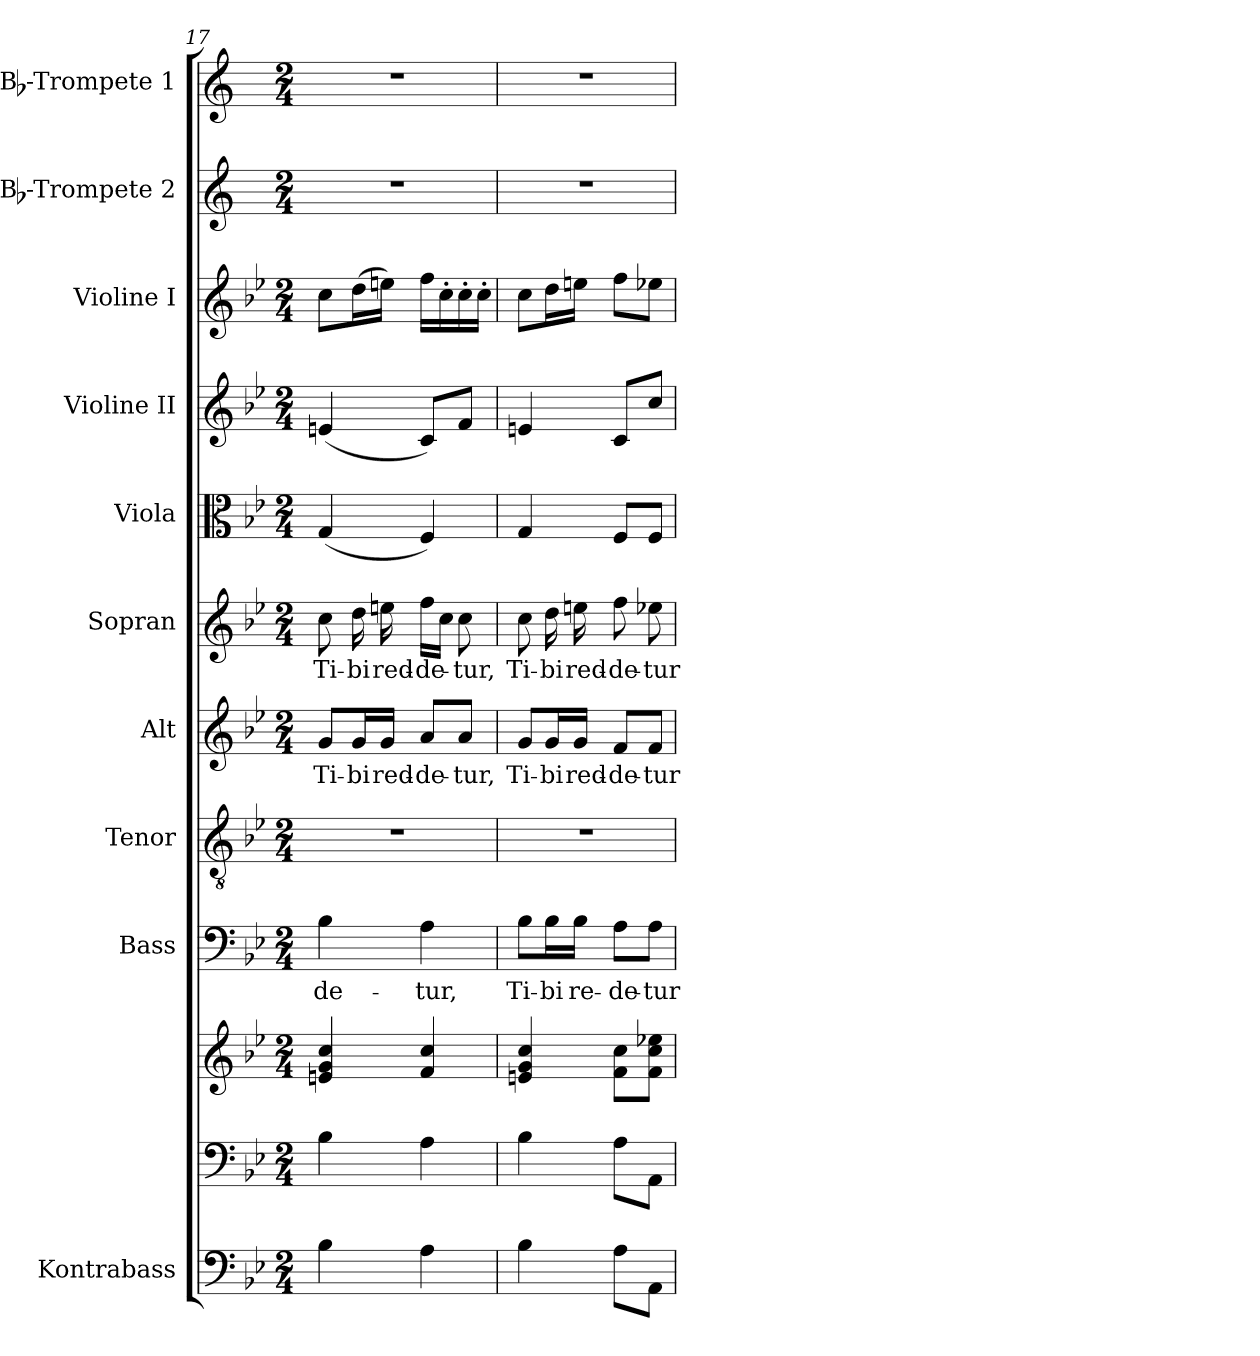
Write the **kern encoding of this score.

**kern	**kern	**kern	**kern	**text	**kern	**kern	**text	**kern	**text	**kern	**kern	**kern	**kern	**kern
*part11	*part10	*part10	*part9	*part9	*part8	*part7	*part7	*part6	*part6	*part5	*part4	*part3	*part2	*part1
*staff12	*staff11	*staff10	*staff9	*staff9	*staff8	*staff7	*staff7	*staff6	*staff6	*staff5	*staff4	*staff3	*staff2	*staff1
*I"Kontrabass	*	*	*I"Bass	*	*I"Tenor	*I"Alt	*	*I"Sopran	*	*I"Viola	*I"Violine II	*I"Violine I	*I"Bb-Trompete 2	*I"Bb-Trompete 1
*I'Kb.	*	*	*I'B.	*	*I'T.	*I'A.	*	*I'S.	*	*I'Vla.	*I'Vl. II	*I'Vl. I	*I'Bb Trp. 2	*I'Bb Trp. 1
*clefF4	*clefF4	*clefG2	*clefF4	*	*clefGv2	*clefG2	*	*clefG2	*	*clefC3	*clefG2	*clefG2	*clefG2	*clefG2
*ITrd7c12	*	*	*	*	*	*	*	*	*	*	*	*	*ITrd1c2	*ITrd1c2
*k[b-e-]	*k[b-e-]	*k[b-e-]	*k[b-e-]	*	*k[b-e-]	*k[b-e-]	*	*k[b-e-]	*	*k[b-e-]	*k[b-e-]	*k[b-e-]	*k[b-e-]	*k[b-e-]
*B-:	*B-:	*B-:	*B-:	*	*B-:	*B-:	*	*B-:	*	*B-:	*B-:	*B-:	*B-:	*B-:
*M2/4	*M2/4	*M2/4	*M2/4	*	*M2/4	*M2/4	*	*M2/4	*	*M2/4	*M2/4	*M2/4	*M2/4	*M2/4
=17	=17	=17	=17	=17	=17	=17	=17	=17	=17	=17	=17	=17	=17	=17
!	!	!	!	!LO:LY:b	!	!	!LO:LY:b	!	!LO:LY:b	!	!	!	!	!
4BB-\	4B-\	4en/ 4g/ 4cc/	4B-\	-de-	2r	8g/L	Ti-	8cc\	Ti-	(<4G/	(<4en/	8cc\L	2r	2r
!	!	!	!	!	!	!	!LO:LY:b	!	!LO:LY:b	!	!	!	!	!
.	.	.	.	.	.	16g/L	-bi	16dd\	-bi	.	.	(>16dd\L	.	.
!	!	!	!	!	!	!	!LO:LY:b	!	!LO:LY:b	!	!	!	!	!
.	.	.	.	.	.	16g/JJ	red-	16een\	red-	.	.	16een\JJ)	.	.
!	!	!	!	!LO:LY:b	!	!	!LO:LY:b	!	!LO:LY:b	!	!	!	!	!
4AA\	4A\	4f/ 4cc/	4A\	-tur,	.	8a/L	-de-	16ff\LL	-de-	4F/)	8c/L)	16ff\LL	.	.
.	.	.	.	.	.	.	.	16cc\JJ	.	.	.	16cc'>\	.	.
!	!	!	!	!	!	!	!LO:LY:b	!	!LO:LY:b	!	!	!	!	!
.	.	.	.	.	.	8a/J	-tur,	8cc\	-tur,	.	8f/J	16cc'>\	.	.
.	.	.	.	.	.	.	.	.	.	.	.	16cc'>\JJ	.	.
!!LO:PB:g=z
=18	=18	=18	=18	=18	=18	=18	=18	=18	=18	=18	=18	=18	=18	=18
!	!	!	!	!LO:LY:b	!	!	!LO:LY:b	!	!LO:LY:b	!	!	!	!	!
4BB-\	4B-\	4en/ 4g/ 4cc/	8B-\L	Ti-	2r	8g/L	Ti-	8cc\	Ti-	4G/	4en/	8cc\L	2r	2r
!	!	!	!	!LO:LY:b	!	!	!LO:LY:b	!	!LO:LY:b	!	!	!	!	!
.	.	.	16B-\L	-bi	.	16g/L	-bi	16dd\	-bi	.	.	16dd\L	.	.
!	!	!	!	!LO:LY:b	!	!	!LO:LY:b	!	!LO:LY:b	!	!	!	!	!
.	.	.	16B-\JJ	re-	.	16g/JJ	red-	16een\	red-	.	.	16een\JJ	.	.
!	!	!	!	!LO:LY:b	!	!	!LO:LY:b	!	!LO:LY:b	!	!	!	!	!
8AA\L	8A\L	8f\ 8cc\L	8A\L	-de-	.	8f/L	-de-	8ff\	-de-	8F/L	8c/L	8ff\L	.	.
!	!	!	!	!LO:LY:b	!	!	!LO:LY:b	!	!LO:LY:b	!	!	!	!	!
8AAA\J	8AA\J	8f\ 8cc\ 8ee-X\J	8A\J	-tur	.	8f/J	-tur	8ee-X\	-tur	8F/J	8cc/J	8ee-X\J	.	.
=	=	=	=	=	=	=	=	=	=	=	=	=	=	=
*-	*-	*-	*-	*-	*-	*-	*-	*-	*-	*-	*-	*-	*-	*-
